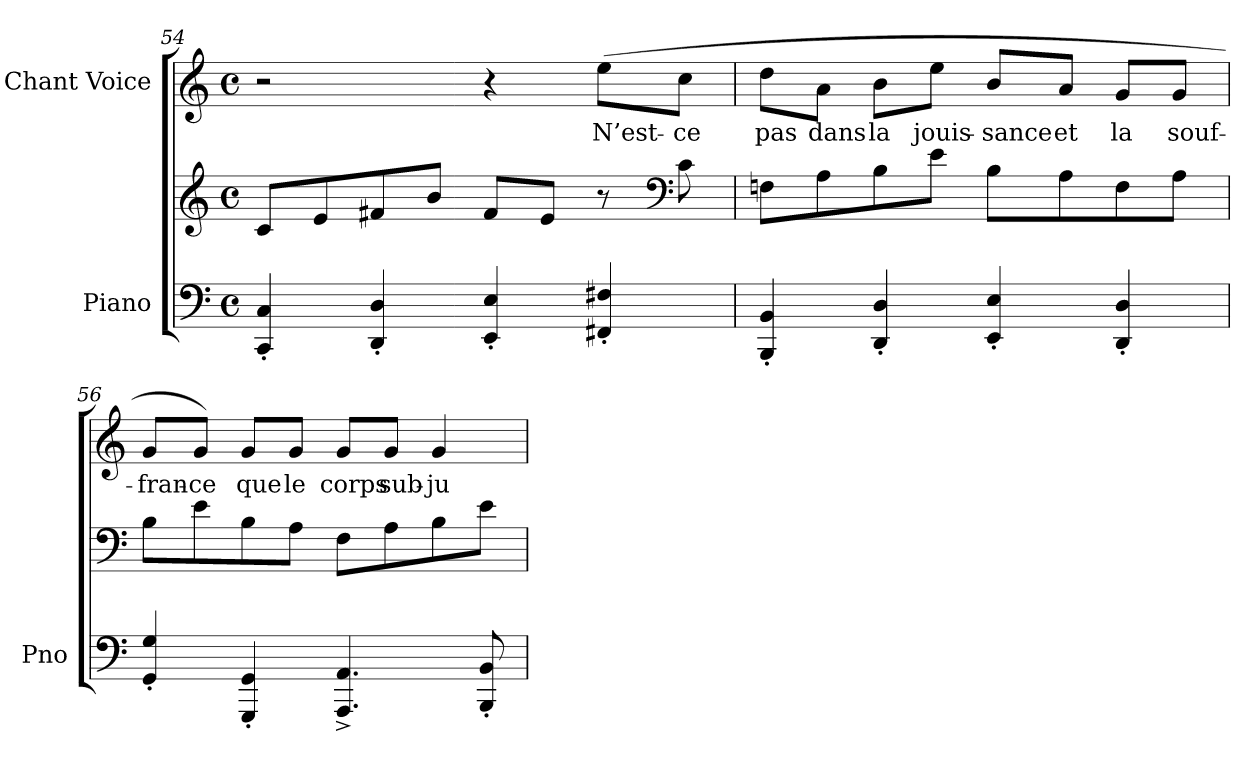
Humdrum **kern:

**kern	**kern	**kern	**text
*part2	*part2	*part1	*part1
*staff3	*staff2	*staff1	*staff1
*I"Piano	*	*I"Chant Voice	*
*I'Pno	*	*	*
*clefF4	*clefG2	*clefG2	*
*k[]	*k[]	*k[]	*
*M4/4	*M4/4	*M4/4	*
*met(c)	*met(c)	*met(c)	*
=54	=54	=54	=54
4CC/'< 4C/'<	8c/L	2r	.
.	8e/	.	.
4DD/'< 4D/'<	8f#X/	.	.
.	8b/J	.	.
4EE/'< 4E/'<	8f#/L	4r	.
.	8e/J	.	.
4FF#X/'< 4F#X/'<	8r	(8ee\L	N’est-
*	*clefF4	*	*
.	8c\	8cc\J	-ce
=55	=55	=55	=55
4BBB/'< 4BB/'<	8Fni\L	8dd\L	pas
.	8A\	8a\J	dans
4DD/'< 4D/'<	8B\	8b\L	la
.	8e\J	8ee\J	jouis-
4EE/'< 4E/'<	8B\L	8b/L	-sance
.	8A\	8a/J	et
4DD/'< 4D/'<	8F\	8g/L	la
.	8A\J	8g/J	souf-
=56	=56	=56	=56
4GG/'< 4G/'<	8B\L	8g/L	-fran-
.	8e\	8g/J)	-ce
4GGG/'< 4GG/'<	8B\	8g/L	que
.	8A\J	8g/J	le
4.AAA/^< 4.AA/^<	8F\L	8g/L	corps
.	8A\	8g/J	sub-
.	8B\	4g/	-ju-
8BBB/'< 8BB/'<	8e\J	.	.
=	=	=	=
*-	*-	*-	*-
